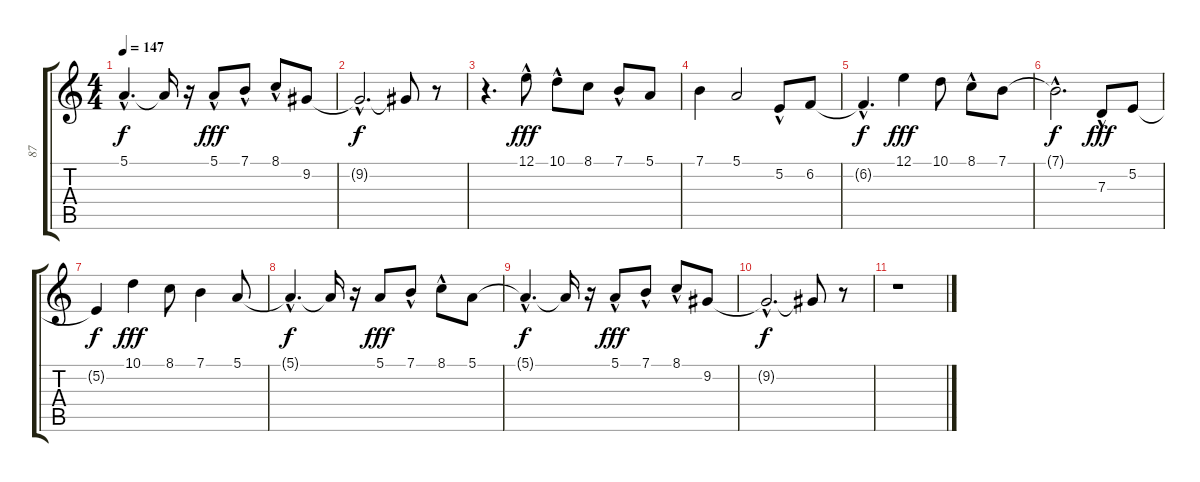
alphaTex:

\track ("87" "87") {instrument lead8bassandlead}
\staff {score tabs}
\tuning (E4 B3 G3 D3 A2 E2) {hide}
\ts (4 4)
\tempo 147
\clef g2
\ks c
5.1{hac t}.4{d dy f} 5.1{t}.16 r.16 5.1{hac}.8{dy fff} 7.1{hac}.8 8.1{hac}.8 9.2.8 |
9.2{hac t}.2{d dy f} 9.2{t}.8 r.8 |
r.4{d} 12.1{hac}.8{dy fff} 10.1{hac}.8 8.1.8 7.1{hac}.8 5.1.8 |
7.1.4 5.1.2 5.2{hac}.8 6.2.8 |
6.2{hac t}.4{d dy f} 12.1.4{dy fff} 10.1.8 8.1{hac}.8 7.1.8 |
7.1{hac t}.2{d dy f} 7.3{hac}.8{dy fff} 5.2.8 |
5.2{t}.4{dy f} 10.1.4{dy fff} 8.1.8 7.1.4 5.1.8 |
5.1{hac t}.4{d dy f} 5.1{t}.16 r.16 5.1.8{dy fff} 7.1{hac}.8 8.1{hac}.8 5.1.8 |
5.1{hac t}.4{d dy f} 5.1{t}.16 r.16 5.1{hac}.8{dy fff} 7.1{hac}.8 8.1{hac}.8 9.2.8 |
9.2{hac t}.2{d dy f} 9.2{t}.8 r.8 |
r.1
